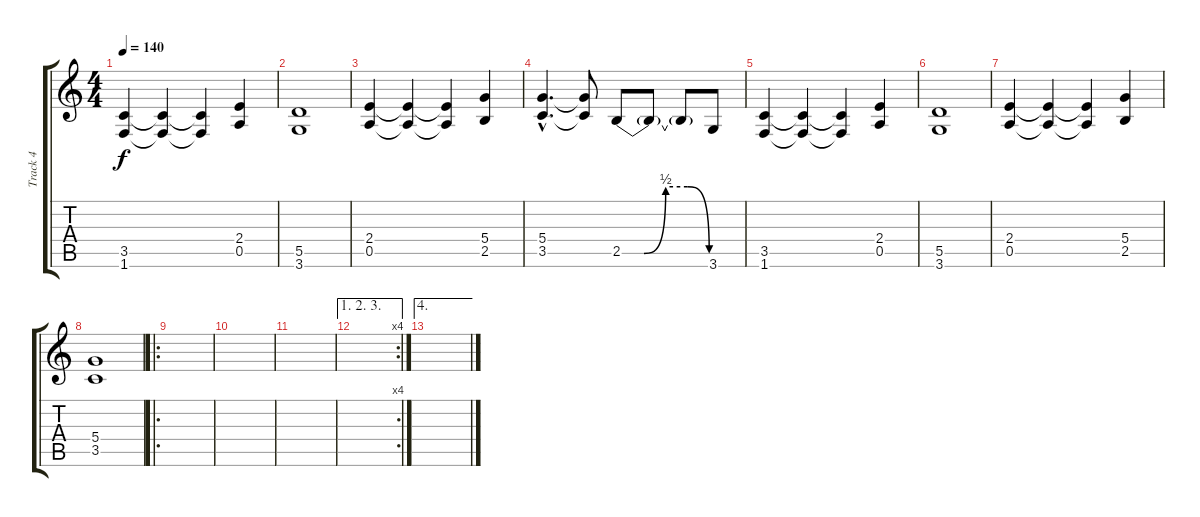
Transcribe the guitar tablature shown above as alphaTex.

\track ("Track 4" "Track 4") {instrument overdrivenguitar}
\staff {score tabs}
\tuning (E4 B3 G3 D3 A2 E2) {hide}
\ts (4 4)
\tempo 140
\clef g2
\ks c
(3.5 1.6).4{dy f instrument overdrivenguitar} (3.5{t} 1.6{t}).4 (3.5{t} 1.6{t}).4 (2.4 0.5).4 |
(5.5 3.6).1 |
(2.4 0.5).4 (2.4{t} 0.5{t}).4 (2.4{t} 0.5{t}).4 (5.4 2.5).4 |
(5.4{hac} 3.5{hac}).4{d} (5.4{t} 3.5{t}).8 2.5{be (custom 0 0 15 0 30 2 45 2 60 0)}.8 2.5{t}.8 2.5{t}.8 3.6.8 |
(3.5 1.6).4 (3.5{t} 1.6{t}).4 (3.5{t} 1.6{t}).4 (2.4 0.5).4 |
(5.5 3.6).1 |
(2.4 0.5).4 (2.4{t} 0.5{t}).4 (2.4{t} 0.5{t}).4 (5.4 2.5).4 |
(5.4 3.5).1 |
\ro
|
|
|
\ae (1 2 3)
\rc 4
|
\ae 4
